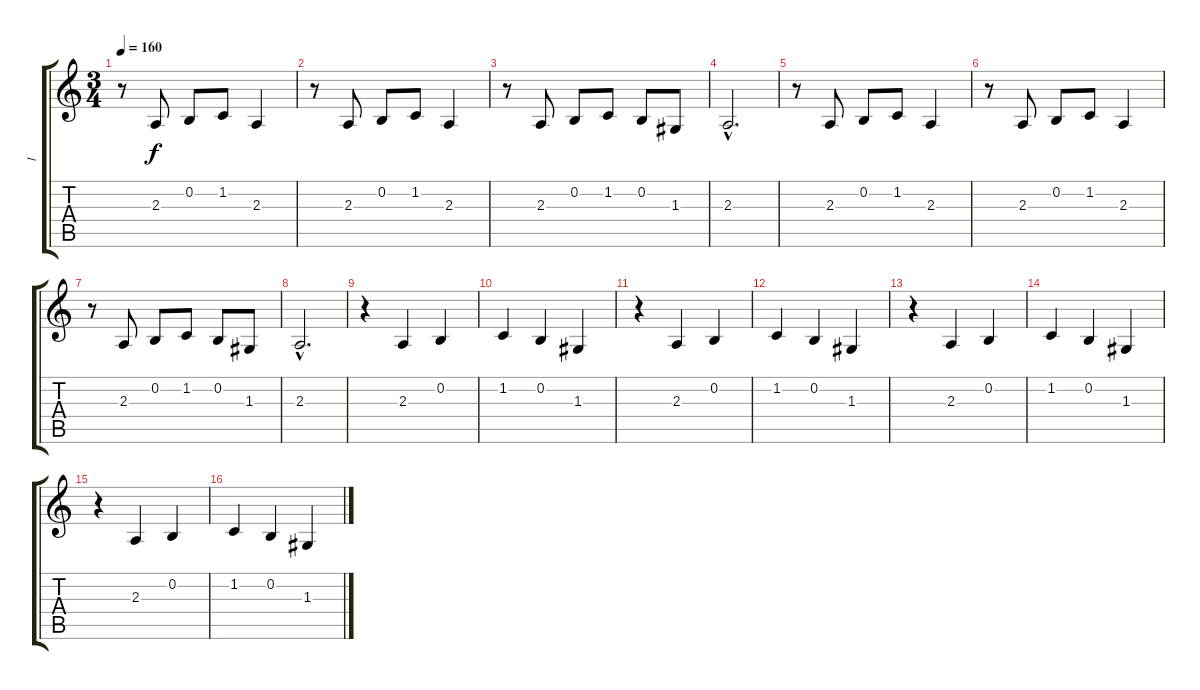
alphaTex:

\track ("I" "I") {instrument violin}
\staff {score tabs}
\tuning (E4 B3 G3 D3 A2 E2) {hide}
\ts (3 4)
\tempo 160
\clef g2
\ks c
r.8{dy f} 2.3.8 0.2.8 1.2.8 2.3.4 |
r.8 2.3.8 0.2.8 1.2.8 2.3.4 |
r.8 2.3.8 0.2.8 1.2.8 0.2.8 1.3.8 |
2.3{hac}.2{d} |
r.8 2.3.8 0.2.8 1.2.8 2.3.4 |
r.8 2.3.8 0.2.8 1.2.8 2.3.4 |
r.8 2.3.8 0.2.8 1.2.8 0.2.8 1.3.8 |
2.3{hac}.2{d} |
r.4 2.3.4 0.2.4 |
1.2.4 0.2.4 1.3.4 |
r.4 2.3.4 0.2.4 |
1.2.4 0.2.4 1.3.4 |
r.4 2.3.4 0.2.4 |
1.2.4 0.2.4 1.3.4 |
r.4 2.3.4 0.2.4 |
1.2.4 0.2.4 1.3.4
